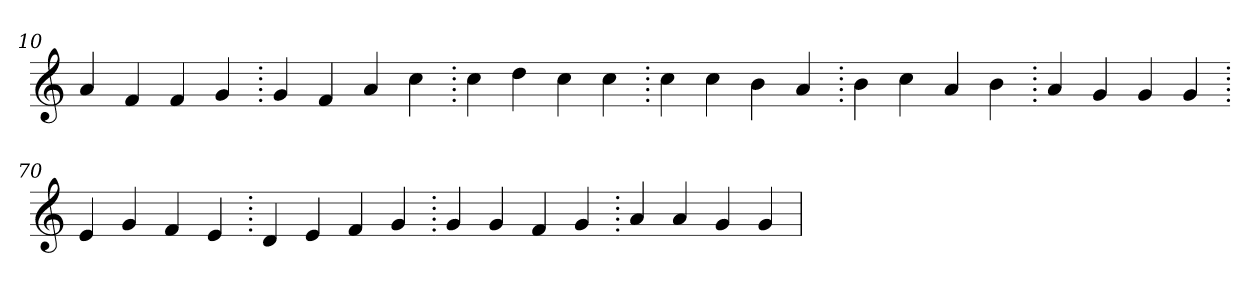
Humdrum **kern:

**kern
*part1
*staff1
*clefG2
=10.
4a
4f
4f
4g
=20.
4g
4f
4a
4cc
=30.
4cc
4dd
4cc
4cc
=40.
4cc
4cc
4b
4a
=50.
4b
4cc
4a
4b
=60.
4a
4g
4g
4g
=70.
4e
4g
4f
4e
=80.
4d
4e
4f
4g
=90.
4g
4g
4f
4g
=100.
4a
4a
4g
4g
=
*-
